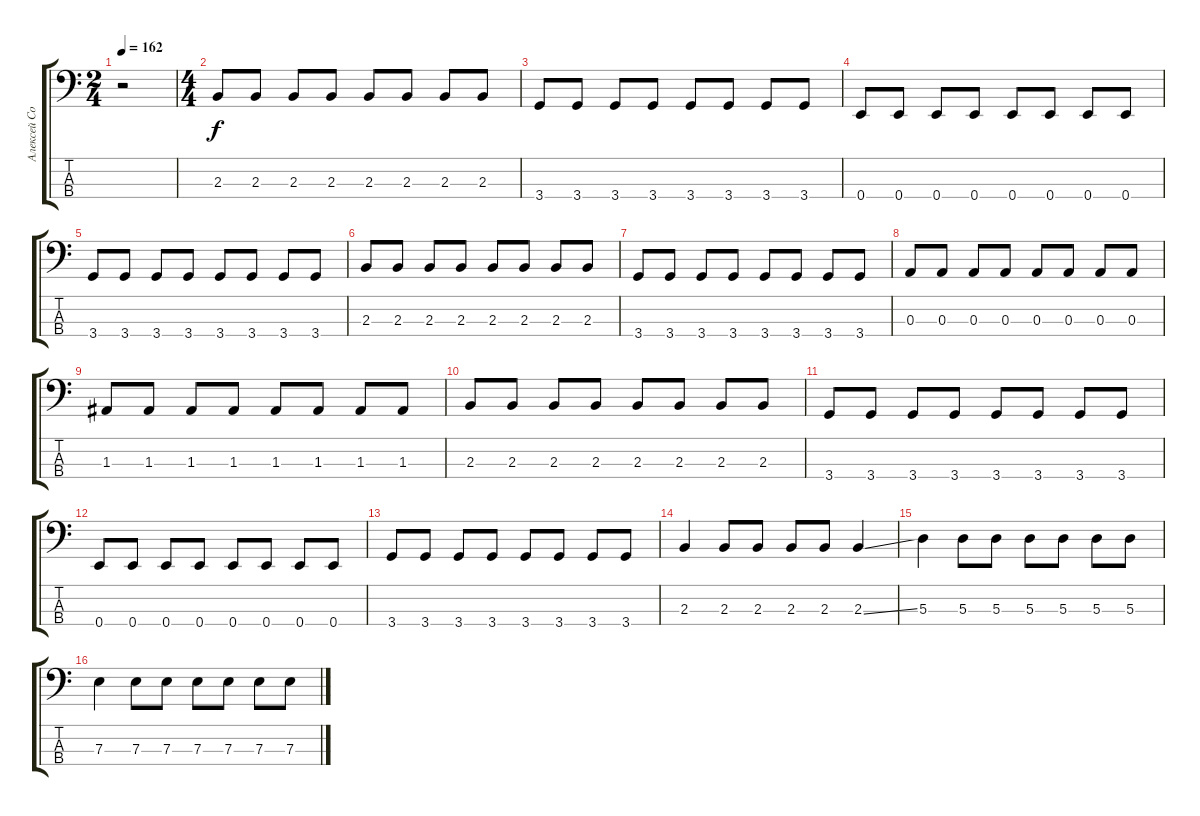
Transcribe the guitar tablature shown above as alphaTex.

\track ("Алексей Соловьев" "Алексей Со") {instrument electricbasspick}
\staff {score tabs}
\tuning (G2 D2 A1 E1) {hide}
\ts (2 4)
\tempo 162
\clef f4
\ks c
r.2{dy f instrument electricbasspick} |
\ts (4 4)
2.3.8 2.3.8 2.3.8 2.3.8 2.3.8 2.3.8 2.3.8 2.3.8 |
3.4.8 3.4.8 3.4.8 3.4.8 3.4.8 3.4.8 3.4.8 3.4.8 |
0.4.8 0.4.8 0.4.8 0.4.8 0.4.8 0.4.8 0.4.8 0.4.8 |
3.4.8 3.4.8 3.4.8 3.4.8 3.4.8 3.4.8 3.4.8 3.4.8 |
2.3.8 2.3.8 2.3.8 2.3.8 2.3.8 2.3.8 2.3.8 2.3.8 |
3.4.8 3.4.8 3.4.8 3.4.8 3.4.8 3.4.8 3.4.8 3.4.8 |
0.3.8 0.3.8 0.3.8 0.3.8 0.3.8 0.3.8 0.3.8 0.3.8 |
1.3.8 1.3.8 1.3.8 1.3.8 1.3.8 1.3.8 1.3.8 1.3.8 |
2.3.8 2.3.8 2.3.8 2.3.8 2.3.8 2.3.8 2.3.8 2.3.8 |
3.4.8 3.4.8 3.4.8 3.4.8 3.4.8 3.4.8 3.4.8 3.4.8 |
0.4.8 0.4.8 0.4.8 0.4.8 0.4.8 0.4.8 0.4.8 0.4.8 |
3.4.8 3.4.8 3.4.8 3.4.8 3.4.8 3.4.8 3.4.8 3.4.8 |
2.3.4 2.3.8 2.3.8 2.3.8 2.3.8 2.3{ss}.4 |
5.3.4 5.3.8 5.3.8 5.3.8 5.3.8 5.3.8 5.3.8 |
7.3.4 7.3.8 7.3.8 7.3.8 7.3.8 7.3.8 7.3.8
